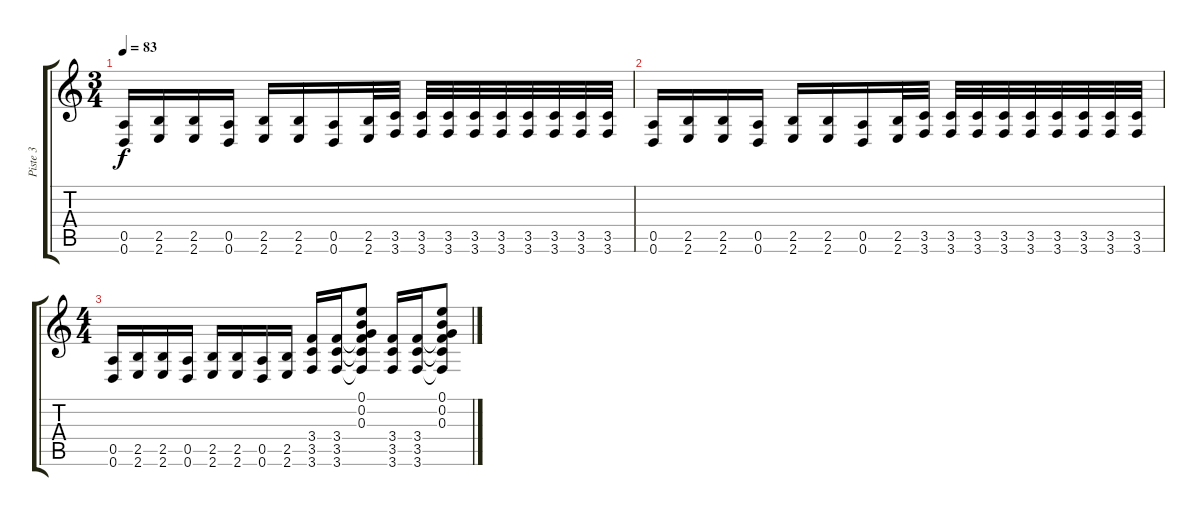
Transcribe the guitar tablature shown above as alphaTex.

\track ("Piste 3" "Piste 3") {instrument distortionguitar}
\staff {score tabs}
\tuning (E4 B3 G3 D3 A2 D2) {hide}
\ts (3 4)
\tempo 83
\clef g2
\ks c
(0.5 0.6).16{dy f} (2.5 2.6).16 (2.5 2.6).16 (0.5 0.6).16 (2.5 2.6).16 (2.5 2.6).16 (0.5 0.6).16 (2.5 2.6).32 (3.5 3.6).32 (3.5 3.6).32 (3.5 3.6).32 (3.5 3.6).32 (3.5 3.6).32 (3.5 3.6).32 (3.5 3.6).32 (3.5 3.6).32 (3.5 3.6).32 |
(0.5 0.6).16 (2.5 2.6).16 (2.5 2.6).16 (0.5 0.6).16 (2.5 2.6).16 (2.5 2.6).16 (0.5 0.6).16 (2.5 2.6).32 (3.5 3.6).32 (3.5 3.6).32 (3.5 3.6).32 (3.5 3.6).32 (3.5 3.6).32 (3.5 3.6).32 (3.5 3.6).32 (3.5 3.6).32 (3.5 3.6).32 |
\ts (4 4)
(0.5 0.6).16 (2.5 2.6).16 (2.5 2.6).16 (0.5 0.6).16 (2.5 2.6).16 (2.5 2.6).16 (0.5 0.6).16 (2.5 2.6).16 (3.4 3.5 3.6).16 (3.4 3.5 3.6).16 (0.1 0.2 0.3 3.4{t} 3.5{t} 3.6{t}).8 (3.4 3.5 3.6).16 (3.4 3.5 3.6).16 (0.1 0.2 0.3 3.4{t} 3.5{t} 3.6{t}).8
